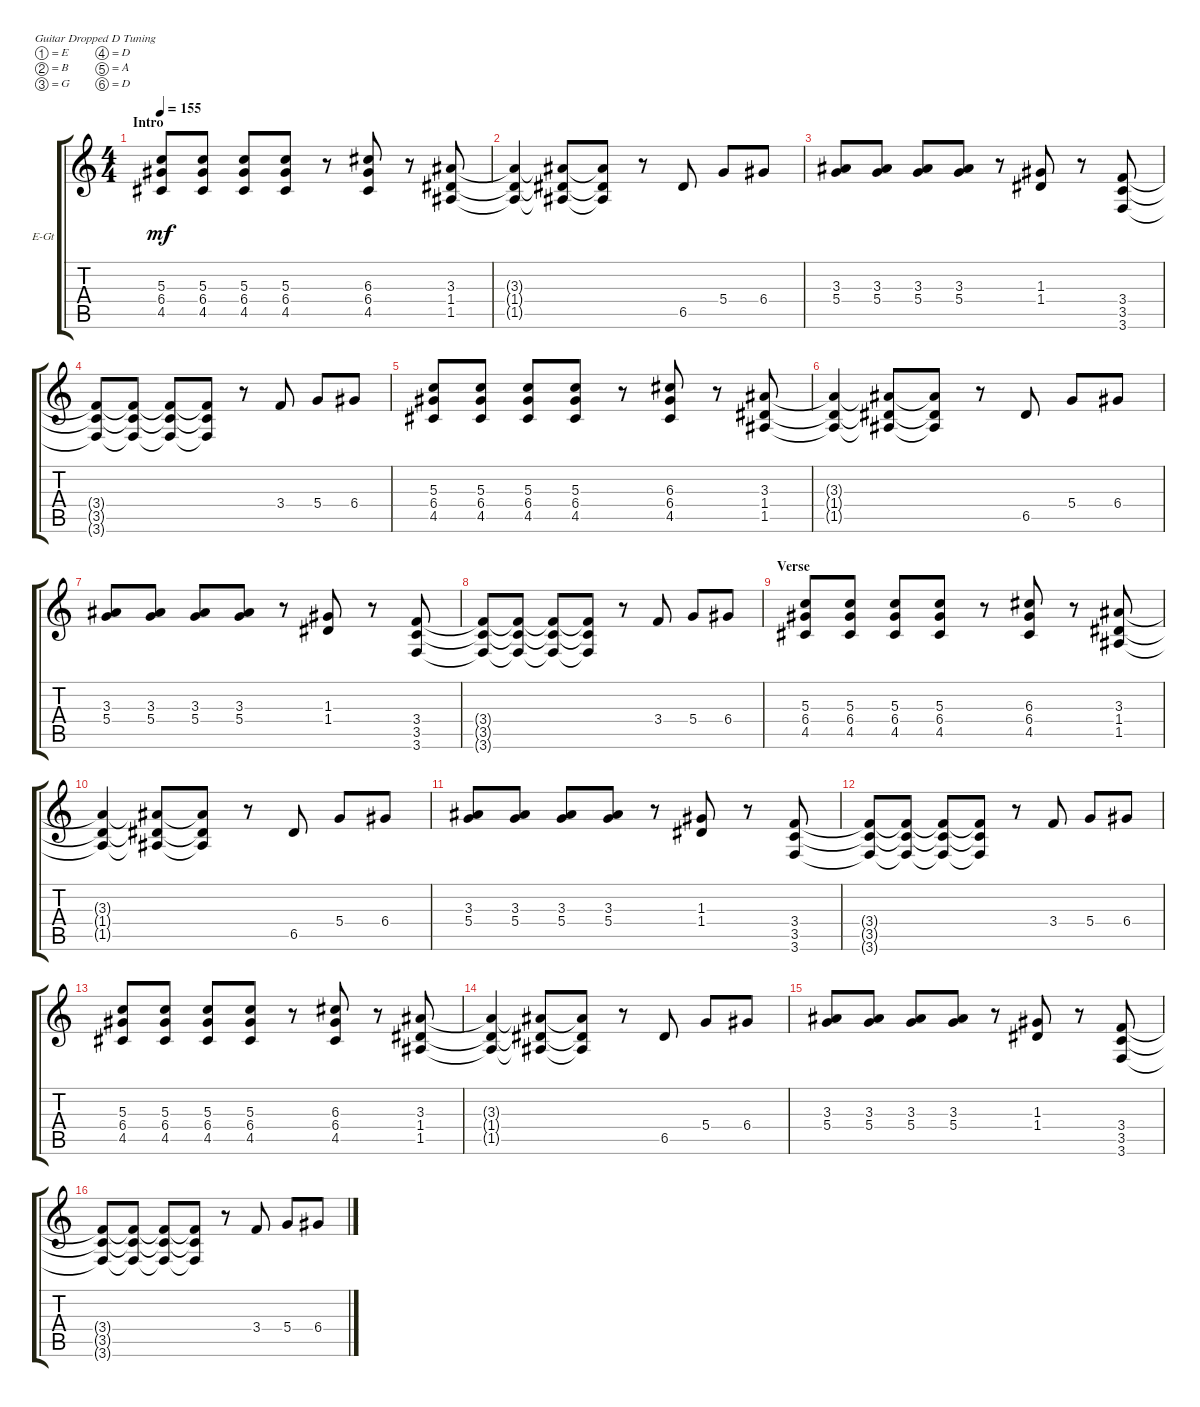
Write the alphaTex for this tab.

\defaultSystemsLayout 4
\bracketExtendMode groupsimilarinstruments
\firstSystemTrackNameOrientation horizontal
\otherSystemsTrackNameOrientation horizontal
\track ("Jack" "E-Gt") {instrument distortionguitar}
\staff {score tabs}
\tuning (E4 B3 G3 D3 A2 D2)
\ts (4 4)
\section ("" "Intro")
\tempo 155
\clef g2
\ks c
(6.4 5.3 4.5).8{dy mf instrument distortionguitar} (5.3 6.4 4.5).8 (5.3 6.4 4.5).8 (5.3 6.4 4.5).8 r.8 (4.5 6.3 6.4).8 r.8 (3.3 1.5 1.4).8 |
(3.3{t} 1.5{t} 1.4{t}).4 (1.5{t} 1.4{t} 3.3{t}).8 (1.5{t} 1.4{t} 3.3{t}).8 r.8 6.5.8 5.4.8 6.4.8 |
(3.3 5.4).8 (3.3 5.4).8 (3.3 5.4).8 (3.3 5.4).8 r.8 (1.4 1.3).8 r.8 (3.4 3.5 3.6).8 |
(3.6{t} 3.5{t} 3.4{t}).8 (3.6{t} 3.5{t} 3.4{t}).8 (3.6{t} 3.5{t} 3.4{t}).8 (3.6{t} 3.5{t} 3.4{t}).8 r.8 3.4.8 5.4.8 6.4.8 |
(6.4 5.3 4.5).8 (5.3 6.4 4.5).8 (5.3 6.4 4.5).8 (5.3 6.4 4.5).8 r.8 (4.5 6.3 6.4).8 r.8 (3.3 1.5 1.4).8 |
(3.3{t} 1.5{t} 1.4{t}).4 (1.5{t} 1.4{t} 3.3{t}).8 (1.5{t} 1.4{t} 3.3{t}).8 r.8 6.5.8 5.4.8 6.4.8 |
(3.3 5.4).8 (3.3 5.4).8 (3.3 5.4).8 (3.3 5.4).8 r.8 (1.4 1.3).8 r.8 (3.4 3.5 3.6).8 |
(3.6{t} 3.5{t} 3.4{t}).8 (3.6{t} 3.5{t} 3.4{t}).8 (3.6{t} 3.5{t} 3.4{t}).8 (3.6{t} 3.5{t} 3.4{t}).8 r.8 3.4.8 5.4.8 6.4.8 |
\section ("" "Verse")
(6.4 5.3 4.5).8 (5.3 6.4 4.5).8 (5.3 6.4 4.5).8 (5.3 6.4 4.5).8 r.8 (4.5 6.3 6.4).8 r.8 (3.3 1.5 1.4).8 |
(3.3{t} 1.5{t} 1.4{t}).4 (1.5{t} 1.4{t} 3.3{t}).8 (1.5{t} 1.4{t} 3.3{t}).8 r.8 6.5.8 5.4.8 6.4.8 |
(3.3 5.4).8 (3.3 5.4).8 (3.3 5.4).8 (3.3 5.4).8 r.8 (1.4 1.3).8 r.8 (3.4 3.5 3.6).8 |
(3.6{t} 3.5{t} 3.4{t}).8 (3.6{t} 3.5{t} 3.4{t}).8 (3.6{t} 3.5{t} 3.4{t}).8 (3.6{t} 3.5{t} 3.4{t}).8 r.8 3.4.8 5.4.8 6.4.8 |
(6.4 5.3 4.5).8 (5.3 6.4 4.5).8 (5.3 6.4 4.5).8 (5.3 6.4 4.5).8 r.8 (4.5 6.3 6.4).8 r.8 (3.3 1.5 1.4).8 |
(3.3{t} 1.5{t} 1.4{t}).4 (1.5{t} 1.4{t} 3.3{t}).8 (1.5{t} 1.4{t} 3.3{t}).8 r.8 6.5.8 5.4.8 6.4.8 |
(3.3 5.4).8 (3.3 5.4).8 (3.3 5.4).8 (3.3 5.4).8 r.8 (1.4 1.3).8 r.8 (3.4 3.5 3.6).8 |
(3.6{t} 3.5{t} 3.4{t}).8 (3.6{t} 3.5{t} 3.4{t}).8 (3.6{t} 3.5{t} 3.4{t}).8 (3.6{t} 3.5{t} 3.4{t}).8 r.8 3.4.8 5.4.8 6.4.8
